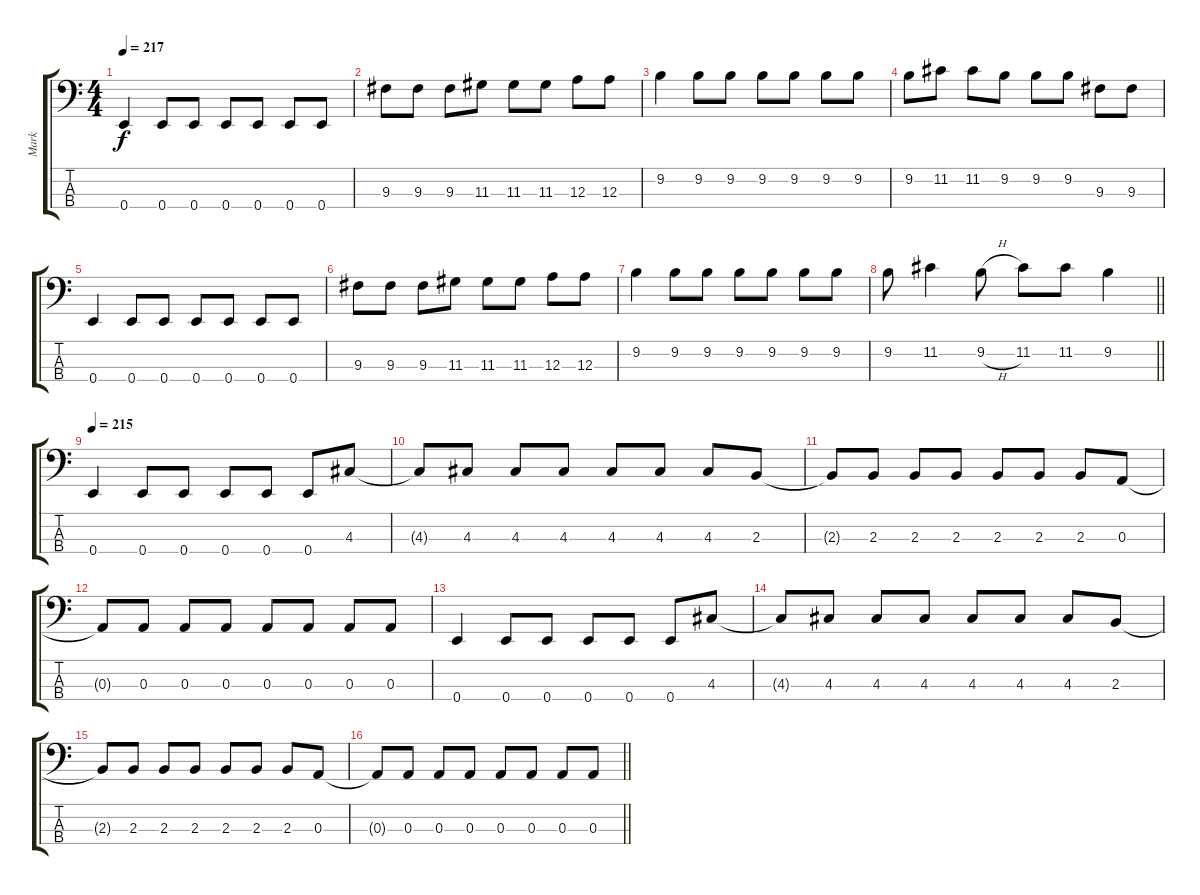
\track ("Mark" "Mark") {instrument electricbasspick}
\staff {score tabs}
\tuning (G2 D2 A1 E1) {hide}
\ts (4 4)
\tempo 217
\clef f4
\ks c
0.4.4{dy f} 0.4.8 0.4.8 0.4.8 0.4.8 0.4.8 0.4.8 |
9.3.8 9.3.8 9.3.8 11.3.8 11.3.8 11.3.8 12.3.8 12.3.8 |
9.2.4 9.2.8 9.2.8 9.2.8 9.2.8 9.2.8 9.2.8 |
9.2.8 11.2.8 11.2.8 9.2.8 9.2.8 9.2.8 9.3.8 9.3.8 |
0.4.4 0.4.8 0.4.8 0.4.8 0.4.8 0.4.8 0.4.8 |
9.3.8 9.3.8 9.3.8 11.3.8 11.3.8 11.3.8 12.3.8 12.3.8 |
9.2.4 9.2.8 9.2.8 9.2.8 9.2.8 9.2.8 9.2.8 |
\barLineRight lightlight
9.2.8 11.2.4 9.2{h}.8 11.2.8 11.2.8 9.2.4 |
\section ("" "")
\tempo 215
0.4.4 0.4.8 0.4.8 0.4.8 0.4.8 0.4.8 4.3.8 |
4.3{t}.8 4.3.8 4.3.8 4.3.8 4.3.8 4.3.8 4.3.8 2.3.8 |
2.3{t}.8 2.3.8 2.3.8 2.3.8 2.3.8 2.3.8 2.3.8 0.3.8 |
0.3{t}.8 0.3.8 0.3.8 0.3.8 0.3.8 0.3.8 0.3.8 0.3.8 |
0.4.4 0.4.8 0.4.8 0.4.8 0.4.8 0.4.8 4.3.8 |
4.3{t}.8 4.3.8 4.3.8 4.3.8 4.3.8 4.3.8 4.3.8 2.3.8 |
2.3{t}.8 2.3.8 2.3.8 2.3.8 2.3.8 2.3.8 2.3.8 0.3.8 |
\barLineRight lightlight
0.3{t}.8 0.3.8 0.3.8 0.3.8 0.3.8 0.3.8 0.3.8 0.3.8
